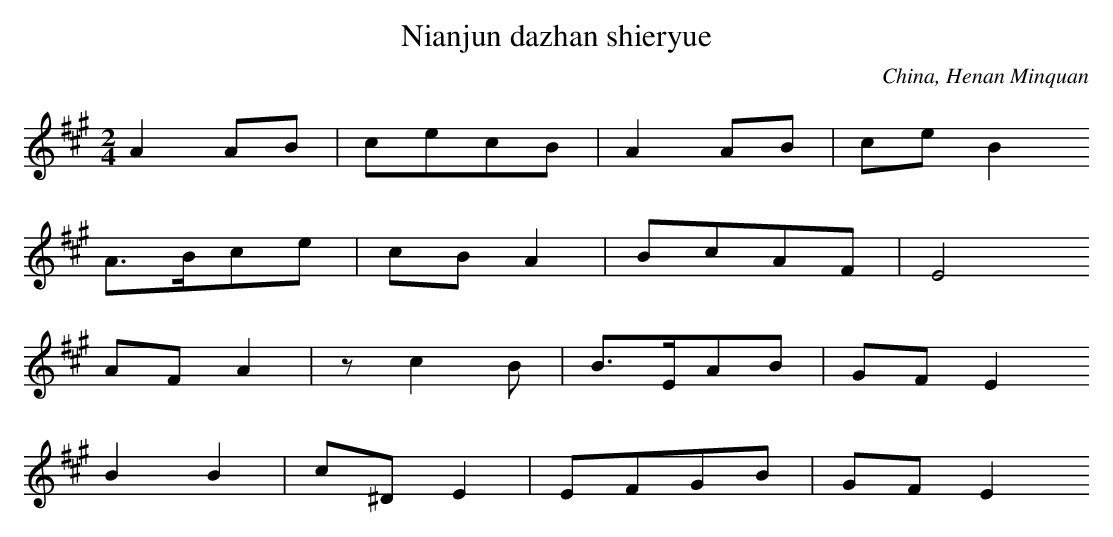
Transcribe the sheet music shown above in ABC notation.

X:1
T: Nianjun dazhan shieryue
O: China, Henan Minquan
M: 2/4
L: 1/16
K: A
A4A2B2 | c2e2c2B2 | A4A2B2 | c2e2B4
A3Bc2e2 | c2B2A4 | B2c2A2F2 | E8
A2F2A4 | z2c4B2 | B3EA2B2 | G2F2E4
B4B4 | c2^D2E4 | E2F2G2B2 | G2F2E4
